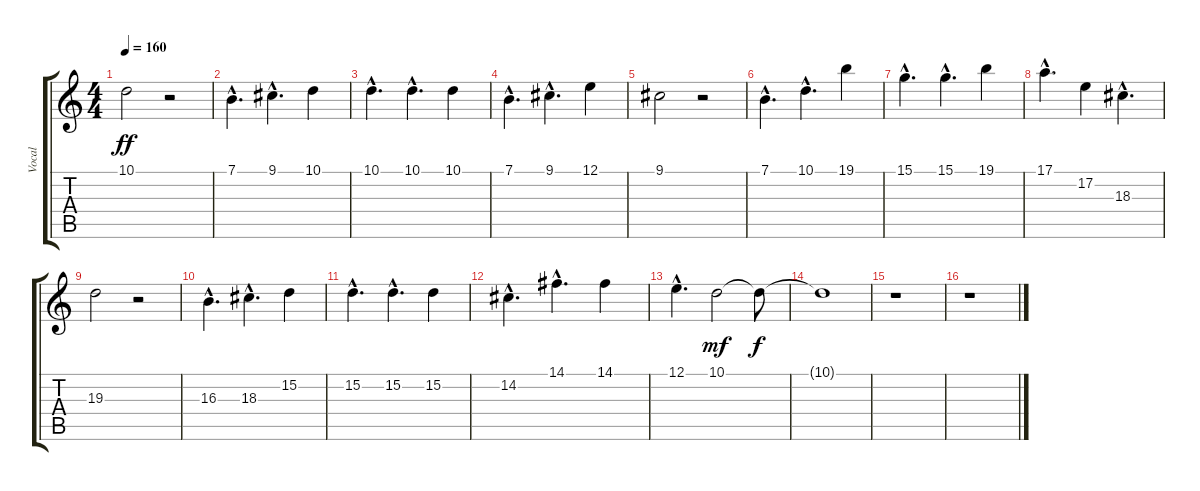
\track ("Vocal" "Vocal") {instrument panflute}
\staff {score tabs}
\tuning (E4 B3 G3 D3 A2 E2) {hide}
\ts (4 4)
\tempo 160
\clef g2
\ks c
10.1.2{dy ff} r.2 |
7.1{hac}.4{d} 9.1{hac}.4{d} 10.1.4 |
10.1{hac}.4{d} 10.1{hac}.4{d} 10.1.4 |
7.1{hac}.4{d} 9.1{hac}.4{d} 12.1.4 |
9.1.2 r.2 |
7.1{hac}.4{d} 10.1{hac}.4{d} 19.1.4 |
15.1{hac}.4{d} 15.1{hac}.4{d} 19.1.4 |
17.1{hac}.4{d} 17.2.4 18.3{hac}.4{d} |
19.3.2 r.2 |
16.3{hac}.4{d} 18.3{hac}.4{d} 15.2.4 |
15.2{hac}.4{d} 15.2{hac}.4{d} 15.2.4 |
14.2{hac}.4{d} 14.1{hac}.4{d} 14.1.4 |
12.1{hac}.4{d} 10.1.2{dy mf} 10.1{t}.8{dy f} |
10.1{t}.1 |
r.1 |
r.1
